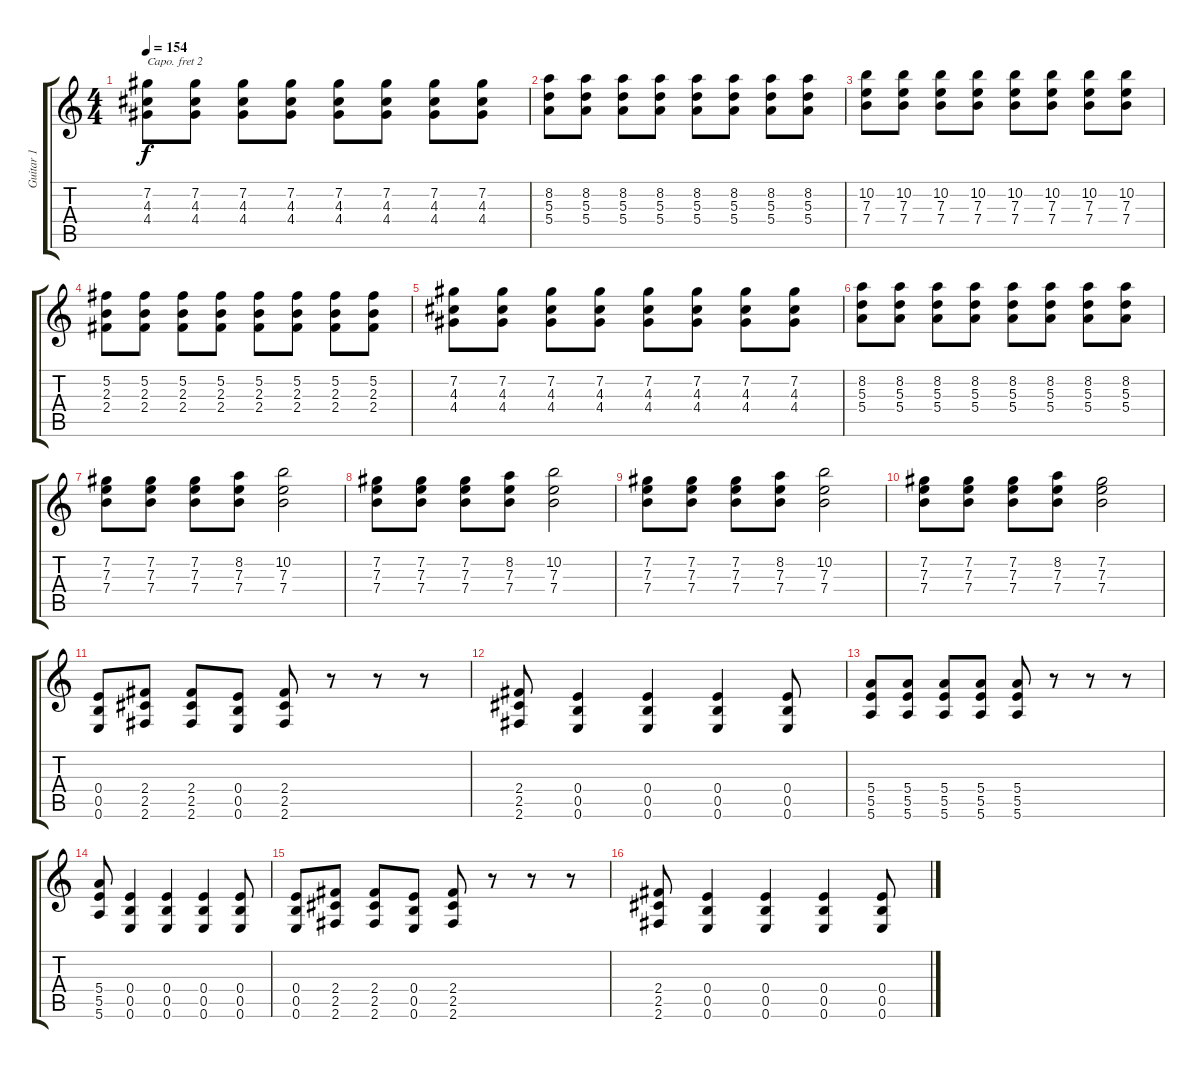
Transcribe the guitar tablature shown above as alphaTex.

\track ("Guitar 1" "Guitar 1") {instrument electricguitarclean}
\staff {score tabs}
\capo 2
\tuning (E4 B3 G3 D3 A2 D2) {hide}
\ts (4 4)
\tempo 154
\clef g2
\ks c
(7.2 4.3 4.4).8{dy f} (7.2 4.3 4.4).8 (7.2 4.3 4.4).8 (7.2 4.3 4.4).8 (7.2 4.3 4.4).8 (7.2 4.3 4.4).8 (7.2 4.3 4.4).8 (7.2 4.3 4.4).8 |
(8.2 5.3 5.4).8 (8.2 5.3 5.4).8 (8.2 5.3 5.4).8 (8.2 5.3 5.4).8 (8.2 5.3 5.4).8 (8.2 5.3 5.4).8 (8.2 5.3 5.4).8 (8.2 5.3 5.4).8 |
(10.2 7.3 7.4).8 (10.2 7.3 7.4).8 (10.2 7.3 7.4).8 (10.2 7.3 7.4).8 (10.2 7.3 7.4).8 (10.2 7.3 7.4).8 (10.2 7.3 7.4).8 (10.2 7.3 7.4).8 |
(5.2 2.3 2.4).8 (5.2 2.3 2.4).8 (5.2 2.3 2.4).8 (5.2 2.3 2.4).8 (5.2 2.3 2.4).8 (5.2 2.3 2.4).8 (5.2 2.3 2.4).8 (5.2 2.3 2.4).8 |
(7.2 4.3 4.4).8 (7.2 4.3 4.4).8 (7.2 4.3 4.4).8 (7.2 4.3 4.4).8 (7.2 4.3 4.4).8 (7.2 4.3 4.4).8 (7.2 4.3 4.4).8 (7.2 4.3 4.4).8 |
(8.2 5.3 5.4).8 (8.2 5.3 5.4).8 (8.2 5.3 5.4).8 (8.2 5.3 5.4).8 (8.2 5.3 5.4).8 (8.2 5.3 5.4).8 (8.2 5.3 5.4).8 (8.2 5.3 5.4).8 |
(7.2 7.3 7.4).8 (7.2 7.3 7.4).8 (7.2 7.3 7.4).8 (8.2 7.3 7.4).8 (10.2 7.3 7.4).2 |
(7.2 7.3 7.4).8 (7.2 7.3 7.4).8 (7.2 7.3 7.4).8 (8.2 7.3 7.4).8 (10.2 7.3 7.4).2 |
(7.2 7.3 7.4).8 (7.2 7.3 7.4).8 (7.2 7.3 7.4).8 (8.2 7.3 7.4).8 (10.2 7.3 7.4).2 |
(7.2 7.3 7.4).8 (7.2 7.3 7.4).8 (7.2 7.3 7.4).8 (8.2 7.3 7.4).8 (7.2 7.3 7.4).2 |
(0.4 0.5 0.6).8{volume 16} (2.4 2.5 2.6).8 (2.4 2.5 2.6).8 (0.4 0.5 0.6).8 (2.4 2.5 2.6).8 r.8 r.8 r.8 |
(2.4 2.5 2.6).8 (0.4 0.5 0.6).4 (0.4 0.5 0.6).4 (0.4 0.5 0.6).4 (0.4 0.5 0.6).8 |
(5.4 5.5 5.6).8 (5.4 5.5 5.6).8 (5.4 5.5 5.6).8 (5.4 5.5 5.6).8 (5.4 5.5 5.6).8 r.8 r.8 r.8 |
(5.4 5.5 5.6).8 (0.4 0.5 0.6).4 (0.4 0.5 0.6).4 (0.4 0.5 0.6).4 (0.4 0.5 0.6).8{volume 16} |
(0.4 0.5 0.6).8 (2.4 2.5 2.6).8 (2.4 2.5 2.6).8 (0.4 0.5 0.6).8 (2.4 2.5 2.6).8 r.8 r.8 r.8 |
(2.4 2.5 2.6).8 (0.4 0.5 0.6).4 (0.4 0.5 0.6).4 (0.4 0.5 0.6).4 (0.4 0.5 0.6).8
